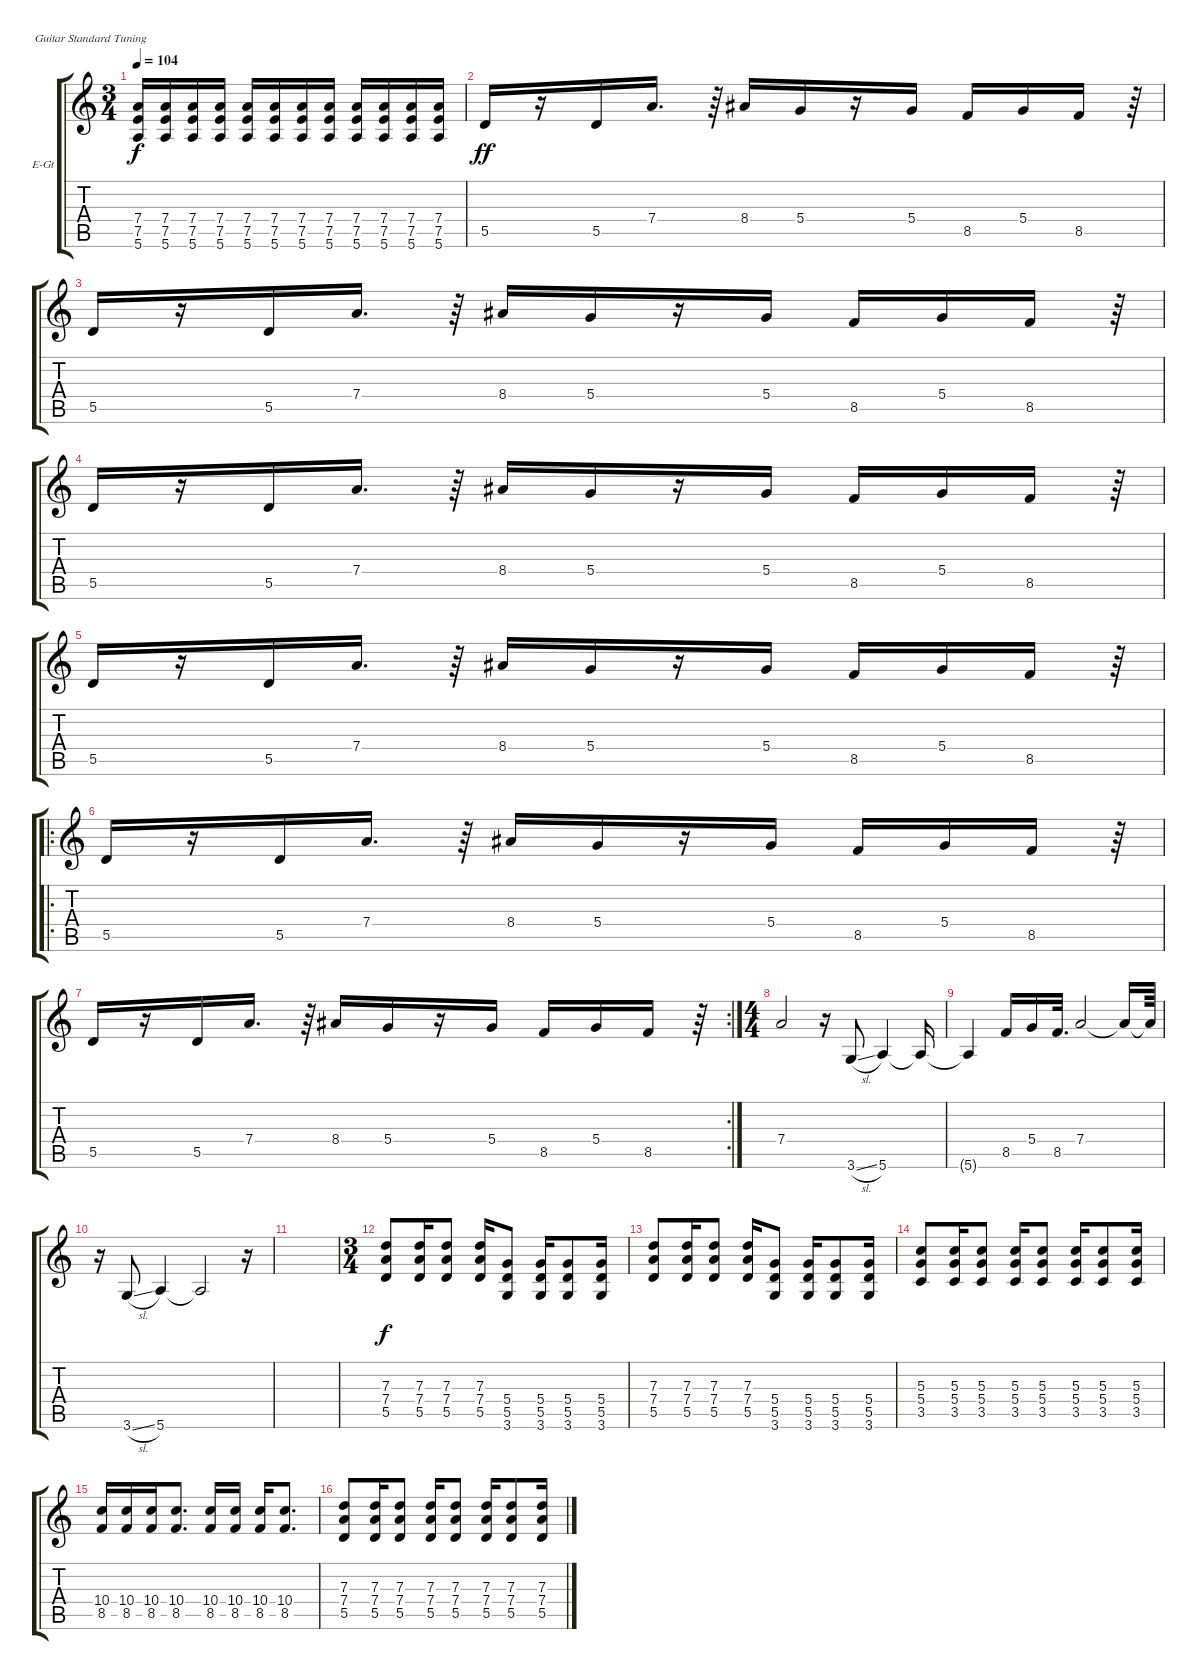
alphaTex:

\bracketExtendMode groupsimilarinstruments
\firstSystemTrackNameOrientation horizontal
\otherSystemsTrackNameOrientation horizontal
\track ("Electric Guitar 2" "E-Gt") {instrument distortionguitar}
\staff {score tabs}
\tuning (E4 B3 G3 D3 A2 E2)
\ts (3 4)
\tempo 104
\clef g2
\ks c
(5.6 7.5 7.4).16{dy f} (5.6 7.5 7.4).16 (5.6 7.5 7.4).16 (5.6 7.5 7.4).16 (5.6 7.5 7.4).16 (5.6 7.5 7.4).16 (5.6 7.5 7.4).16 (5.6 7.5 7.4).16 (5.6 7.5 7.4).16 (5.6 7.5 7.4).16 (5.6 7.5 7.4).16 (5.6 7.5 7.4).16 |
5.5.16{dy ff} r.16 5.5.16 7.4.16{d} r.64 8.4.16 5.4.16 r.16 5.4.16 8.5.16 5.4.16 8.5.16 r.64 |
5.5.16 r.16 5.5.16 7.4.16{d} r.64 8.4.16 5.4.16 r.16 5.4.16 8.5.16 5.4.16 8.5.16 r.64 |
5.5.16 r.16 5.5.16 7.4.16{d} r.64 8.4.16 5.4.16 r.16 5.4.16 8.5.16 5.4.16 8.5.16 r.64 |
5.5.16 r.16 5.5.16 7.4.16{d} r.64 8.4.16 5.4.16 r.16 5.4.16 8.5.16 5.4.16 8.5.16 r.64 |
\ro
5.5.16 r.16 5.5.16 7.4.16{d} r.64 8.4.16 5.4.16 r.16 5.4.16 8.5.16 5.4.16 8.5.16 r.64 |
\rc 2
5.5.16 r.16 5.5.16 7.4.16{d} r.64 8.4.16 5.4.16 r.16 5.4.16 8.5.16 5.4.16 8.5.16 r.64 |
\ts (4 4)
7.4.2 r.16 3.6{sl}.8 5.6.4 5.6{t}.16 |
5.6{t}.4 8.5.16 5.4.16 8.5.32{d} 7.4.2 7.4{t}.16 7.4{t}.64 |
r.16 3.6{sl}.8 5.6.4 5.6{t}.2 r.16 |
|
\ts (3 4)
(5.5 7.4 7.3).8{dy f} (5.5 7.4 7.3).16 (7.3 7.4 5.5).8 (5.5 7.4 7.3).16 (5.5 3.6 5.4).8 (5.5 3.6 5.4).16 (5.5 3.6 5.4).8 (5.5 3.6 5.4).16 |
(5.5 7.4 7.3).8 (5.5 7.4 7.3).16 (7.3 7.4 5.5).8 (5.5 7.4 7.3).16 (5.5 3.6 5.4).8 (5.5 3.6 5.4).16 (5.5 3.6 5.4).8 (5.5 3.6 5.4).16 |
(3.5 5.4 5.3).8 (3.5 5.4 5.3).16 (5.3 5.4 3.5).8 (3.5 5.4 5.3).16 (3.5 5.4 5.3).8 (3.5 5.4 5.3).16 (5.3 5.4 3.5).8 (3.5 5.4 5.3).16 |
(8.5 10.4).16 (8.5 10.4).16 (10.4 8.5).16 (8.5 10.4).8{d} (8.5 10.4).16 (8.5 10.4).16 (10.4 8.5).16 (8.5 10.4).8{d} |
(5.5 7.4 7.3).8 (5.5 7.4 7.3).16 (7.3 7.4 5.5).8 (5.5 7.4 7.3).16 (5.5 7.4 7.3).8 (5.5 7.4 7.3).16 (7.3 7.4 5.5).8 (5.5 7.4 7.3).16
